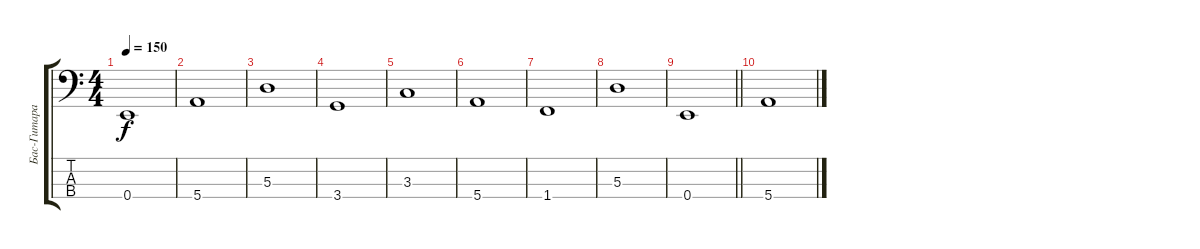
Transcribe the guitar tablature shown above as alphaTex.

\track ("Бас-Гитара" "Бас-Гитара") {instrument electricbassfinger}
\staff {score tabs}
\tuning (G2 D2 A1 E1) {hide}
\ts (4 4)
\tempo 150
\clef f4
\ks c
0.4.1{dy f} |
5.4.1 |
5.3.1 |
3.4.1 |
3.3.1 |
5.4.1 |
1.4.1 |
5.3.1 |
\barLineRight lightlight
0.4.1 |
5.4.1
